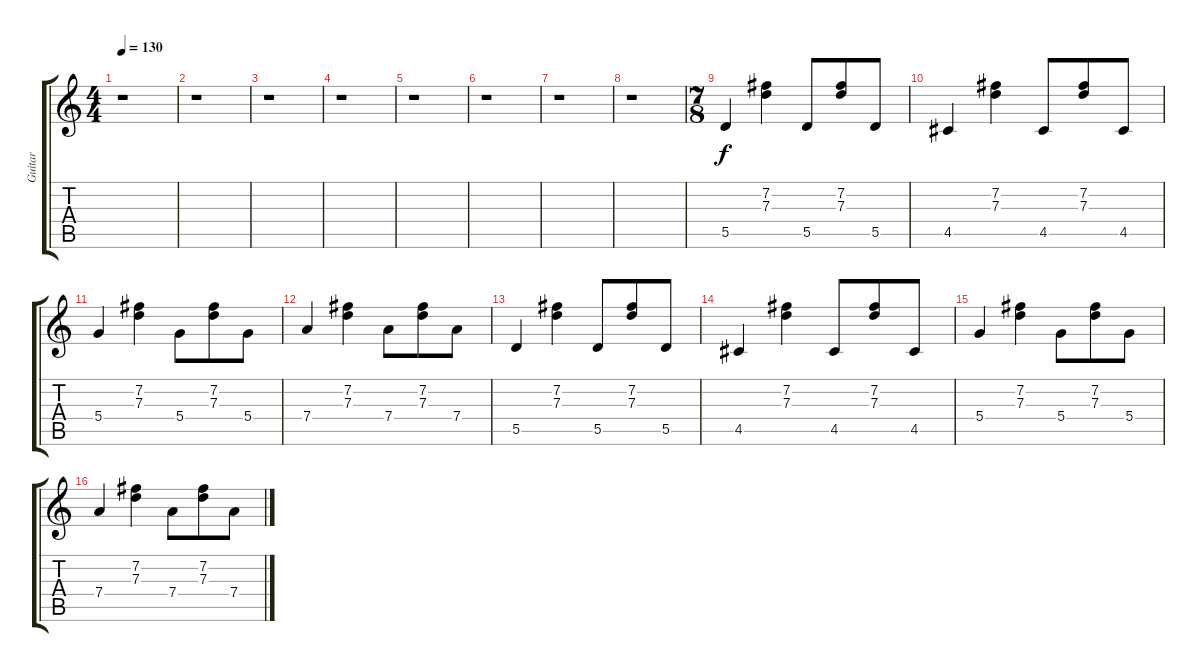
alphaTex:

\track ("Guitar" "Guitar") {instrument electricguitarjazz}
\staff {score tabs}
\tuning (E4 B3 G3 D3 A2 E2) {hide}
\ts (4 4)
\tempo 130
\clef g2
\ks c
r.1{dy f instrument electricguitarjazz} |
r.1 |
r.1 |
r.1 |
r.1 |
r.1 |
r.1 |
r.1 |
\ts (7 8)
5.5.4 (7.2 7.3).4 5.5.8 (7.2 7.3).8 5.5.8 |
4.5.4 (7.2 7.3).4 4.5.8 (7.2 7.3).8 4.5.8 |
5.4.4 (7.2 7.3).4 5.4.8 (7.2 7.3).8 5.4.8 |
7.4.4 (7.2 7.3).4 7.4.8 (7.2 7.3).8 7.4.8 |
5.5.4 (7.2 7.3).4 5.5.8 (7.2 7.3).8 5.5.8 |
4.5.4 (7.2 7.3).4 4.5.8 (7.2 7.3).8 4.5.8 |
5.4.4 (7.2 7.3).4 5.4.8 (7.2 7.3).8 5.4.8 |
7.4.4 (7.2 7.3).4 7.4.8 (7.2 7.3).8 7.4.8
